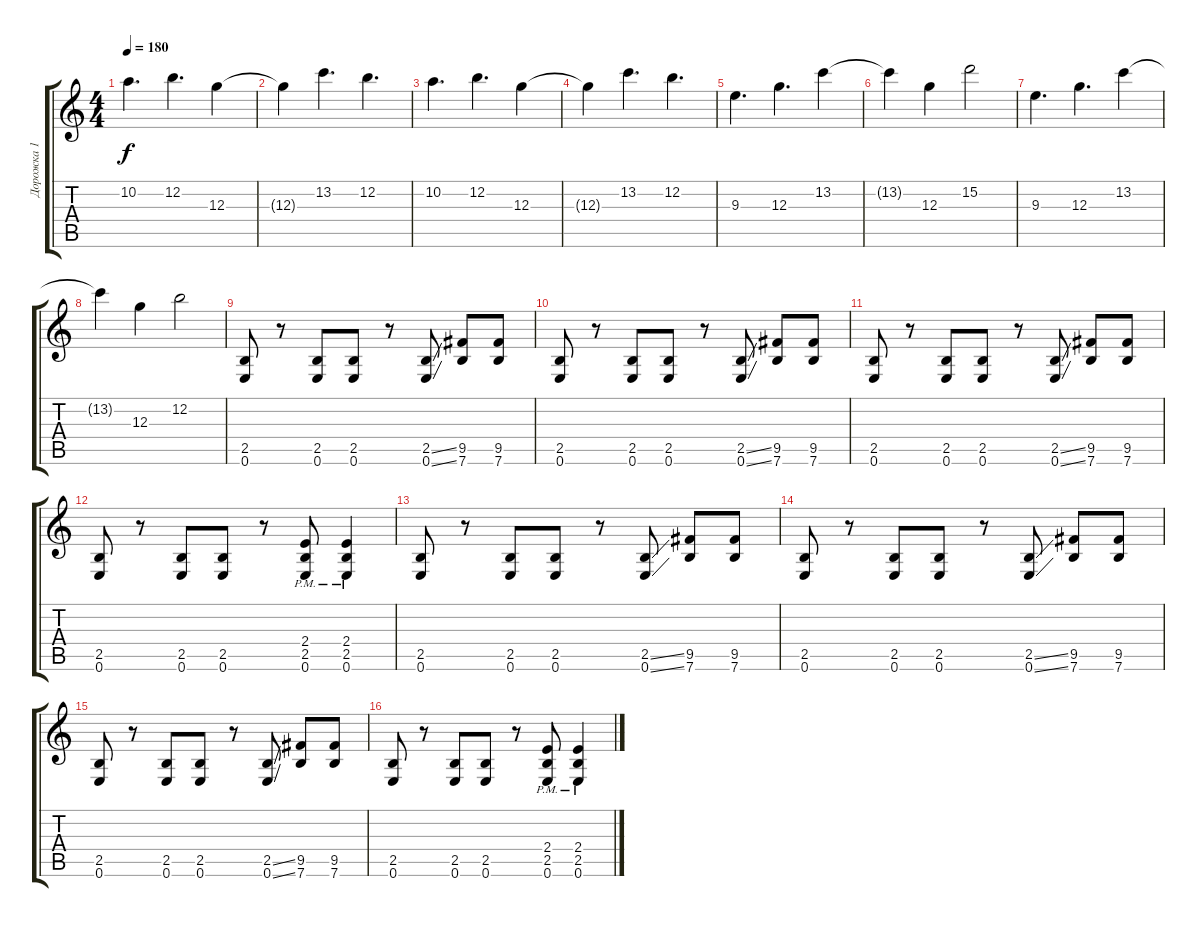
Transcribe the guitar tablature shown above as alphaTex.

\track ("Дорожка 1" "Дорожка 1") {instrument overdrivenguitar}
\staff {score tabs}
\tuning (E4 B3 G3 D3 A2 E2) {hide}
\ts (4 4)
\tempo 180
\clef g2
\ks c
10.2.4{d dy f} 12.2.4{d} 12.3.4 |
12.3{t}.4 13.2.4{d} 12.2.4{d} |
10.2.4{d} 12.2.4{d} 12.3.4 |
12.3{t}.4 13.2.4{d} 12.2.4{d} |
9.3.4{d} 12.3.4{d} 13.2.4 |
13.2{t}.4 12.3.4 15.2.2 |
9.3.4{d} 12.3.4{d} 13.2.4 |
13.2{t}.4 12.3.4 12.2.2 |
(2.5 0.6).8 r.8 (2.5 0.6).8 (2.5 0.6).8 r.8 (2.5{ss} 0.6{ss}).8 (9.5 7.6).8 (9.5 7.6).8 |
(2.5 0.6).8 r.8 (2.5 0.6).8 (2.5 0.6).8 r.8 (2.5{ss} 0.6{ss}).8 (9.5 7.6).8 (9.5 7.6).8 |
(2.5 0.6).8 r.8 (2.5 0.6).8 (2.5 0.6).8 r.8 (2.5{ss} 0.6{ss}).8 (9.5 7.6).8 (9.5 7.6).8 |
(2.5 0.6).8 r.8 (2.5 0.6).8 (2.5 0.6).8 r.8 (2.4{pm} 2.5{pm} 0.6{pm}).8 (2.4{pm} 2.5{pm} 0.6{pm}).4 |
(2.5 0.6).8 r.8 (2.5 0.6).8 (2.5 0.6).8 r.8 (2.5{ss} 0.6{ss}).8 (9.5 7.6).8 (9.5 7.6).8 |
(2.5 0.6).8 r.8 (2.5 0.6).8 (2.5 0.6).8 r.8 (2.5{ss} 0.6{ss}).8 (9.5 7.6).8 (9.5 7.6).8 |
(2.5 0.6).8 r.8 (2.5 0.6).8 (2.5 0.6).8 r.8 (2.5{ss} 0.6{ss}).8 (9.5 7.6).8 (9.5 7.6).8 |
(2.5 0.6).8 r.8 (2.5 0.6).8 (2.5 0.6).8 r.8 (2.4{pm} 2.5{pm} 0.6{pm}).8 (2.4{pm} 2.5{pm} 0.6{pm}).4
